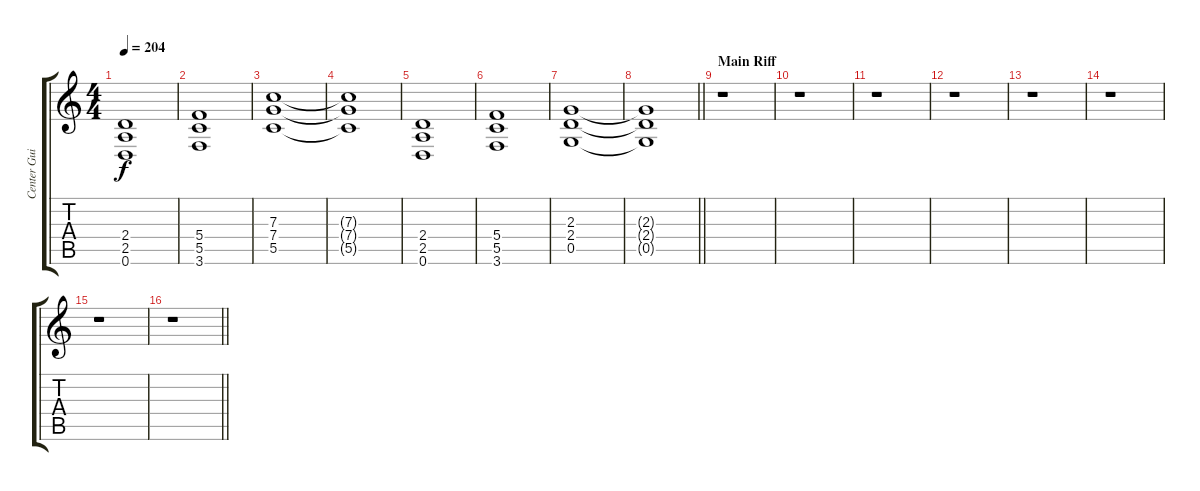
\track ("Center Guitar I" "Center Gui") {instrument distortionguitar}
\staff {score tabs}
\tuning (D4 A3 F3 C3 G2 D2) {hide}
\ts (4 4)
\tempo 204
\clef g2
\ks c
(2.4 2.5 0.6).1{dy f} |
(5.4 5.5 3.6).1 |
(7.3 7.4 5.5).1 |
(7.3{t} 7.4{t} 5.5{t}).1 |
(2.4 2.5 0.6).1 |
(5.4 5.5 3.6).1 |
(2.3 2.4 0.5).1 |
\barLineRight lightlight
(2.3{t} 2.4{t} 0.5{t}).1 |
\section ("" "Main Riff")
r.1 |
r.1 |
r.1 |
r.1 |
r.1 |
r.1 |
r.1 |
\barLineRight lightlight
r.1
